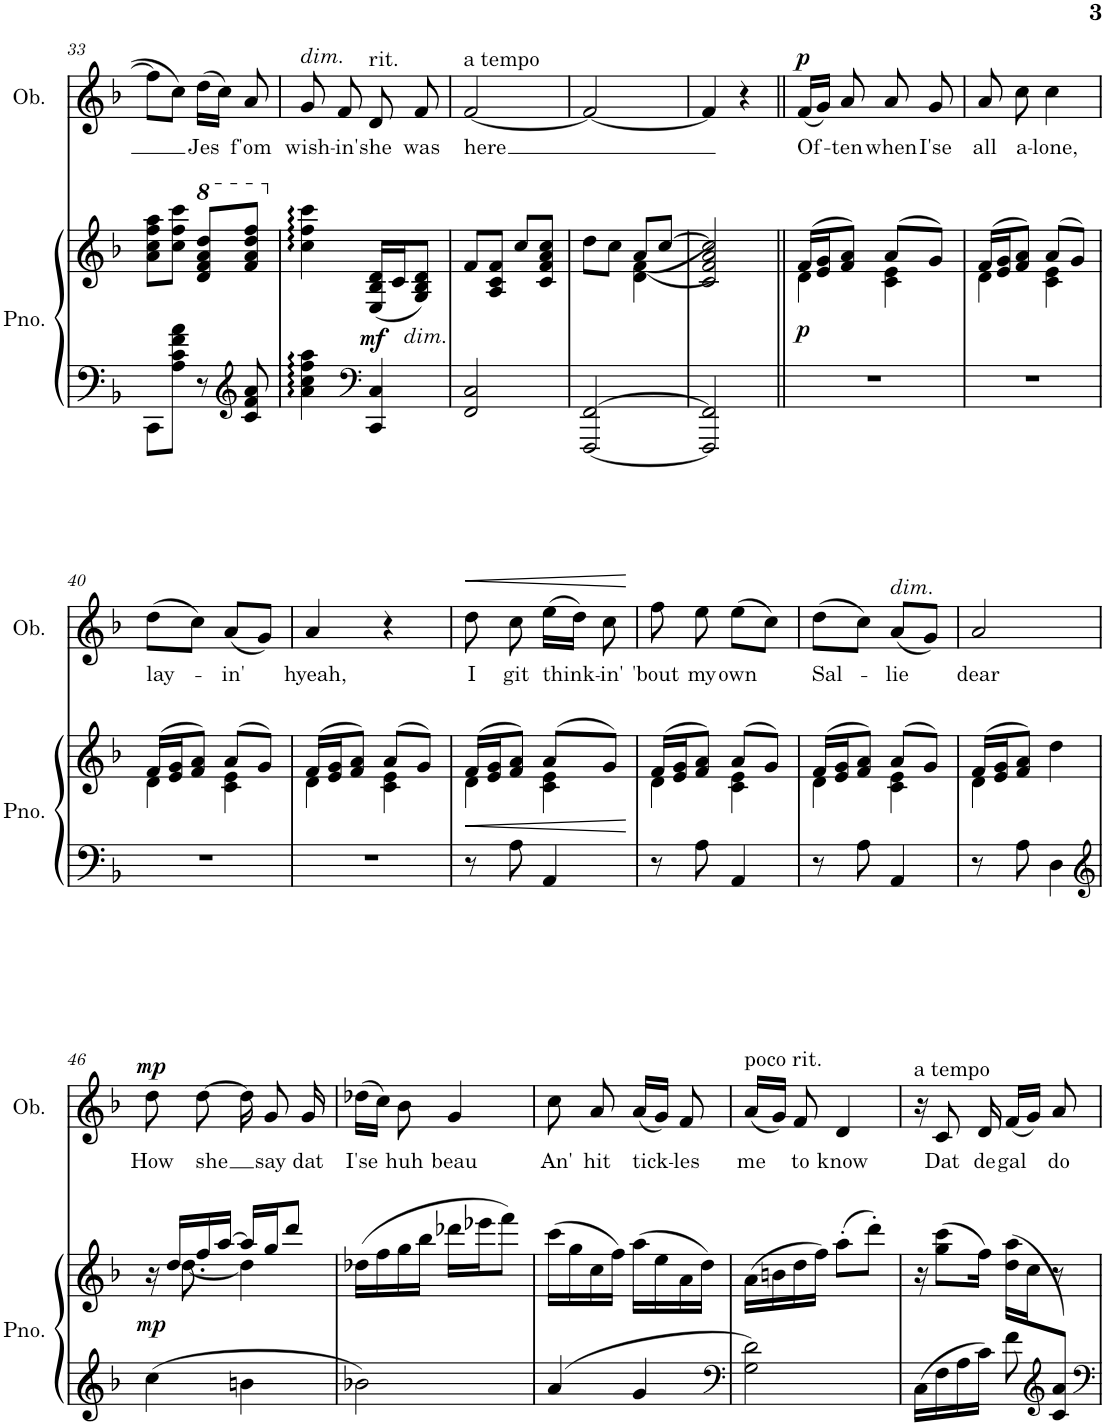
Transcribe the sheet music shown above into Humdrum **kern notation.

**kern	**kern	**dynam	**kern	**text	**dynam
*part2	*part2	*part2	*part1	*part1	*part1
*staff3	*staff2	*staff2/3	*staff1	*staff1	*staff1
*I"Piano	*	*	*I"Oboe	*	*
*I'Pno.	*	*	*I'Ob.	*	*
!!LO:PB:g=z
*clefF4	*clefG2	*	*clefG2	*	*
*k[b-]	*k[b-]	*	*k[b-]	*	*
*M4/8	*M4/8	*	*M4/8	*	*
=33	=33	=33	=33	=33	=33
8CC\L	8a\ 8cc\ 8ff\ 8aa\L	.	8ff\L]	.	.
8A\ 8c\ 8f\ 8a\J	8cc\ 8ff\ 8ccc\J	.	8cc\J	.	.
*	*8va	*	*	*	*
!	!	!	!	!LO:LY:b	!
8r	8dd/ 8ff/ 8aa/ 8ddd/L	.	(16dd\LL	Jes	.
.	.	.	16cc\JJ)	.	.
*clefG2	*	*	*	*	*
!	!	!	!	!LO:LY:b	!
8c/ 8f/ 8a/	8ff/ 8aa/ 8ddd/ 8fff/J	.	8a/	f'om	.
=34	=34	=34	=34	=34	=34
*	*X8va	*	*	*	*
!	!	!	!LO:TX:a:i:t=dim.	!	!
!	!	!	!	!LO:LY:b	!
4a\: 4cc\: 4ff\: 4aa\:	4cc\: 4ff\: 4ccc\:	.	8g/	wish-	.
!	!	!	!	!LO:LY:b	!
.	.	.	8f/	-in'	.
*clefF4	*	*	*	*	*
!	!	!	!LO:TX:a:t=rit.	!	!
!	!	!LO:DY:b	!	!LO:LY:b	!
4CC/ 4C/	(16E/ 16B-/ 16d/LL	mf	8d/	she	.
.	16c/J	.	.	.	.
!	!LO:TX:b:i:t=dim.	!	!	!	!
!	!	!	!	!LO:LY:b	!
.	8G/ 8B-/ 8d/J)	.	8f/	was	.
=35	=35	=35	=35	=35	=35
!	!	!	!LO:TX:a:t=a tempo	!	!
!	!	!	!	!LO:LY:b	!
2FF/ 2C/	8f/L	.	[2f/	here	.
.	8A/ 8c/ 8f/J	.	.	.	.
.	8cc/L	.	.	.	.
.	8c/ 8f/ 8a/ 8cc/J	.	.	.	.
=36	=36	=36	=36	=36	=36
*	*^	*	*	*	*
[2FFF/ [2FF/	8dd\L	4ryy	.	2f/_	.	.
.	8cc\J	.	.	.	.	.
.	8a/L	(>(4d\ 4f\	.	.	.	.
.	[8cc/J	.	.	.	.	.
*	*v	*v	*	*	*	*
=37	=37	=37	=37	=37	=37
2FFF/] 2FF/]	2c/ 2f/ 2a/ 2cc/]))	.	4f/]	.	.
.	.	.	4r	.	.
=38||	=38||	=38||	=38||	=38||	=38||
*	*^	*	*	*	*
!	!	!	!LO:DY:b	!	!LO:LY:b	!LO:DY:a
2r	(16f/LL	4d\	p	(16f/LL	Of-	p
.	16e/ 16g/J	.	.	16g/JJ)	.	.
!	!	!	!	!	!LO:LY:b	!
.	8f/ 8a/J)	.	.	8a/	-ten	.
!	!	!	!	!	!LO:LY:b	!
.	(8a/L	4c\ 4e\	.	8a/	when	.
!	!	!	!	!	!LO:LY:b	!
.	8g/J)	.	.	8g/	I'se	.
=39	=39	=39	=39	=39	=39	=39
!	!	!	!	!	!LO:LY:b	!
2r	(16f/LL	4d\	.	8a/	all	.
.	16e/ 16g/J	.	.	.	.	.
!	!	!	!	!	!LO:LY:b	!
.	8f/ 8a/J)	.	.	8cc\	a-	.
!	!	!	!	!	!LO:LY:b	!
.	(8a/L	4c\ 4e\	.	4cc\	-lone,	.
.	8g/J)	.	.	.	.	.
!!LO:LB:g=z
=40	=40	=40	=40	=40	=40	=40
!	!	!	!	!	!LO:LY:b	!
2r	(16f/LL	4d\	.	(8dd\L	lay-	.
.	16e/ 16g/J	.	.	.	.	.
.	8f/ 8a/J)	.	.	8cc\J)	.	.
!	!	!	!	!	!LO:LY:b	!
.	(8a/L	4c\ 4e\	.	(8a/L	-in'	.
.	8g/J)	.	.	8g/J)	.	.
=41	=41	=41	=41	=41	=41	=41
!	!	!	!	!	!LO:LY:b	!
2r	(16f/LL	4d\	.	4a/	hyeah,	.
.	16e/ 16g/J	.	.	.	.	.
.	8f/ 8a/J)	.	.	.	.	.
.	(8a/L	4c\ 4e\	.	4r	.	.
.	8g/J)	.	.	.	.	.
=42	=42	=42	=42	=42	=42	=42
!	!	!	!LO:HP:b	!	!LO:LY:b	!LO:HP:b
8r	(16f/LL	4d\	<	8dd\	I	<
.	16e/ 16g/J	.	.	.	.	.
!	!	!	!	!	!LO:LY:b	!
8A\	8f/ 8a/J)	.	.	8cc\	git	.
!	!	!	!	!	!LO:LY:b	!
4AA/	(8a/L	4c\ 4e\	.	(16ee\LL	think-	.
.	.	.	.	16dd\JJ)	.	.
!	!	!	!	!	!LO:LY:b	!
.	8g/J)	.	.	8cc\	-in'	.
*	*v	*v	*	*	*	*
.	.	[	.	.	[
=43	=43	=43	=43	=43	=43
*	*^	*	*	*	*
!	!	!	!	!	!LO:LY:b	!
8r	(16f/LL	4d\	.	8ff\	'bout	.
.	16e/ 16g/J	.	.	.	.	.
!	!	!	!	!	!LO:LY:b	!
8A\	8f/ 8a/J)	.	.	8ee\	my	.
!	!	!	!	!	!LO:LY:b	!
4AA/	(8a/L	4c\ 4e\	.	(8ee\L	own	.
.	8g/J)	.	.	8cc\J)	.	.
=44	=44	=44	=44	=44	=44	=44
!	!	!	!	!	!LO:LY:b	!
8r	(16f/LL	4d\	.	(8dd\L	Sal-	.
.	16e/ 16g/J	.	.	.	.	.
8A\	8f/ 8a/J)	.	.	8cc\J)	.	.
!	!	!	!	!LO:TX:a:i:t=dim.	!	!
!	!	!	!	!	!LO:LY:b	!
4AA/	(8a/L	4c\ 4e\	.	(8a/L	-lie	.
.	8g/J)	.	.	8g/J)	.	.
=45	=45	=45	=45	=45	=45	=45
!	!	!	!	!	!LO:LY:b	!
8r	(16f/LL	4d\	.	2a/	dear	.
.	16e/ 16g/J	.	.	.	.	.
8A\	8f/ 8a/J)	.	.	.	.	.
4D\	4dd\	4ryy	.	.	.	.
!!LO:LB:g=z
=46	=46	=46	=46	=46	=46	=46
*clefG2	*	*	*	*	*	*
!	!	!	!LO:DY:b	!	!LO:LY:b	!LO:DY:a
4cc\	16r	16ryy	mp	8dd\	How	mp
.	16dd/LL	[8.dd\	.	.	.	.
!	!	!	!	!	!LO:LY:b	!
.	16ff/	.	.	[8dd\	she	.
.	[16aa/JJ	.	.	.	.	.
4bn\	16aa/LL]	4dd\]	.	16dd\]	.	.
!	!	!	!	!	!LO:LY:b	!
.	16gg/J	.	.	8g/	say	.
.	8ddd/J	.	.	.	.	.
!	!	!	!	!	!LO:LY:b	!
.	.	.	.	16g/	dat	.
*	*v	*v	*	*	*	*
=47	=47	=47	=47	=47	=47
!	!	!	!	!LO:LY:b	!
2b-X\	(16dd-X\LL	.	(16dd-X\LL	I'se	.
.	16ff\	.	16cc\JJ)	.	.
!	!	!	!	!LO:LY:b	!
.	16gg\	.	8b-\	huh	.
.	16bb-\JJ	.	.	.	.
!	!	!	!	!LO:LY:b	!
.	16ddd-X\LL	.	4g/	beau	.
.	16eee-X\J	.	.	.	.
.	8fff\J)	.	.	.	.
=48	=48	=48	=48	=48	=48
!	!	!	!	!LO:LY:b	!
4a/	(16ccc\LL	.	8cc\	An'	.
.	16gg\	.	.	.	.
!	!	!	!	!LO:LY:b	!
.	16cc\	.	8a/	hit	.
.	16ff\JJ)	.	.	.	.
!	!	!	!	!LO:LY:b	!
4g/	(16aa\LL	.	(16a/LL	tick-	.
.	16ee\	.	16g/JJ)	.	.
!	!	!	!	!LO:LY:b	!
.	16a\	.	8f/	-les	.
.	16dd\JJ)	.	.	.	.
=49	=49	=49	=49	=49	=49
*clefF4	*	*	*	*	*
!	!	!	!LO:TX:a:t=poco rit.	!	!
!	!	!	!	!LO:LY:b	!
2G\ 2d\	(16a\LL	.	(16a/LL	me	.
.	16bn\	.	16g/JJ)	.	.
!	!	!	!	!LO:LY:b	!
.	16dd\	.	8f/	to	.
.	16ff\JJ)	.	.	.	.
!	!	!	!	!LO:LY:b	!
.	(8aa'\L	.	4d/	know	.
.	8ddd'\J)	.	.	.	.
=50	=50	=50	=50	=50	=50
*^	*	*	*	*	*
!	!	!	!	!LO:TX:a:t=a tempo	!	!
4.ryy	16C\LL	16r	.	16r	.	.
!	!	!	!	!	!LO:LY:b	!
.	16F\	(8gg\ 8ccc\L	.	8c/	Dat	.
.	16A\	.	.	.	.	.
!	!	!	!	!	!LO:LY:b	!
.	16c\JJ	16ff\Jk)	.	16d/	de	.
!	!	!	!	!	!LO:LY:b	!
.	8f\	(16dd\ 16aa\LL	.	(16f/LL	gal	.
.	.	16cc\J	.	16g/JJ)	.	.
*clefG2	*	*	*	*	*	*
!	!	!	!	!	!LO:LY:b	!
8c/ 8a/J)	8r	8ryy	.	8a/	do	.
*v	*v	*	*	*	*	*
=	=	=	=	=	=
*-	*-	*-	*-	*-	*-
